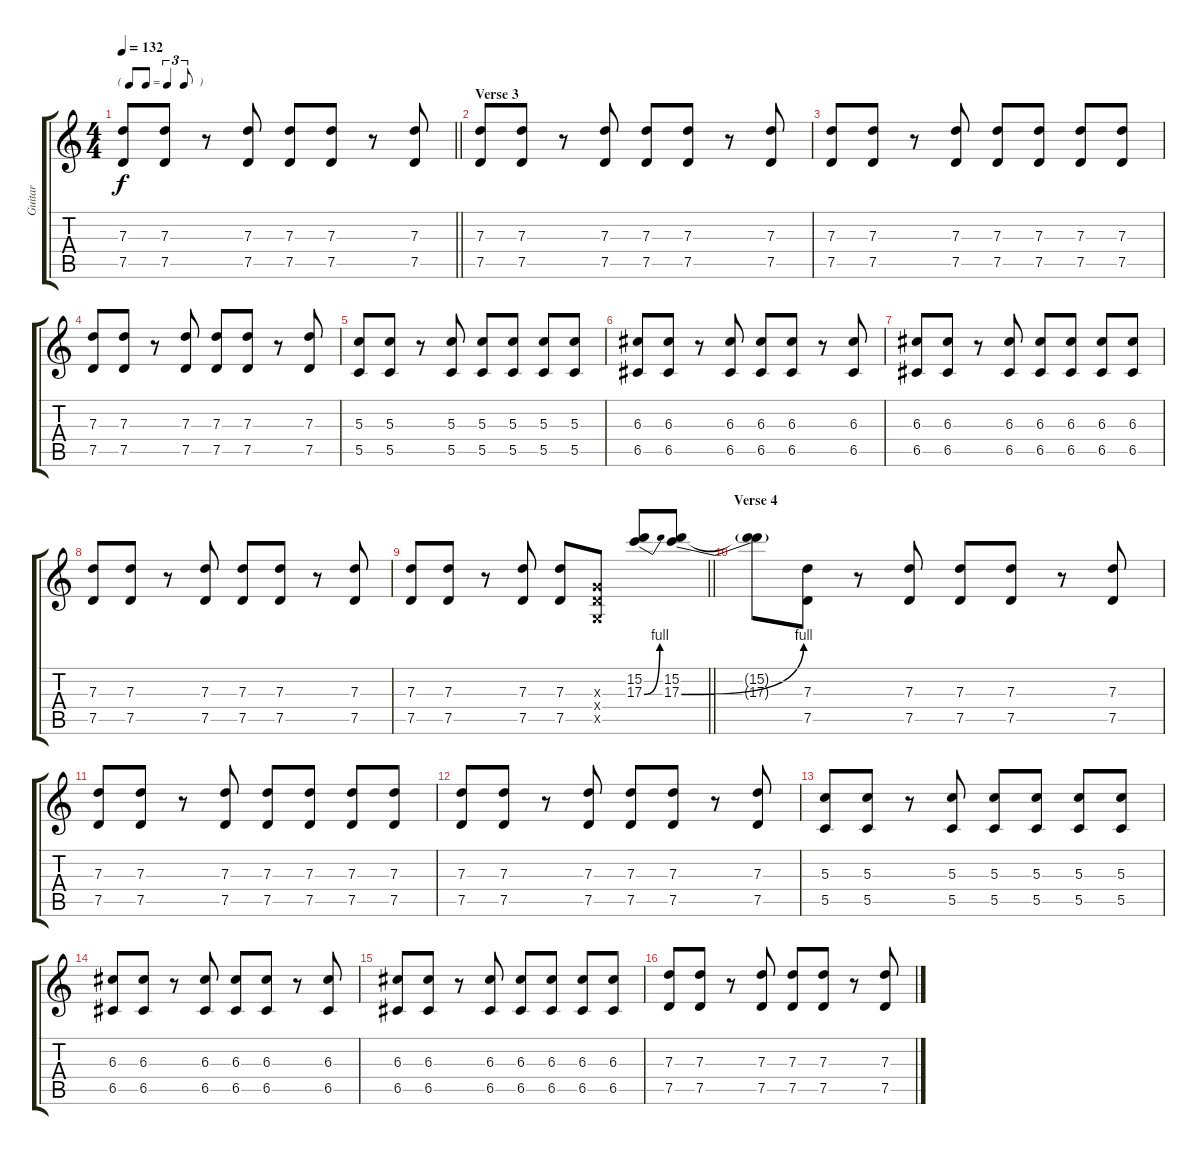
\track ("Guitar" "Guitar") {instrument distortionguitar}
\staff {score tabs}
\tuning (E4 B3 G3 D3 G2 D2) {hide}
\ts (4 4)
\tf triplet8th
\tempo 132
\clef g2
\barLineRight lightlight
\ks c
(7.3 7.5).8{dy f} (7.3 7.5).8 r.8 (7.3 7.5).8 (7.3 7.5).8 (7.3 7.5).8 r.8 (7.3 7.5).8 |
\section ("" "Verse 3")
(7.3 7.5).8 (7.3 7.5).8 r.8 (7.3 7.5).8 (7.3 7.5).8 (7.3 7.5).8 r.8 (7.3 7.5).8 |
(7.3 7.5).8 (7.3 7.5).8 r.8 (7.3 7.5).8 (7.3 7.5).8 (7.3 7.5).8 (7.3 7.5).8 (7.3 7.5).8 |
(7.3 7.5).8 (7.3 7.5).8 r.8 (7.3 7.5).8 (7.3 7.5).8 (7.3 7.5).8 r.8 (7.3 7.5).8 |
(5.3 5.5).8 (5.3 5.5).8 r.8 (5.3 5.5).8 (5.3 5.5).8 (5.3 5.5).8 (5.3 5.5).8 (5.3 5.5).8 |
(6.3 6.5).8 (6.3 6.5).8 r.8 (6.3 6.5).8 (6.3 6.5).8 (6.3 6.5).8 r.8 (6.3 6.5).8 |
(6.3 6.5).8 (6.3 6.5).8 r.8 (6.3 6.5).8 (6.3 6.5).8 (6.3 6.5).8 (6.3 6.5).8 (6.3 6.5).8 |
(7.3 7.5).8 (7.3 7.5).8 r.8 (7.3 7.5).8 (7.3 7.5).8 (7.3 7.5).8 r.8 (7.3 7.5).8 |
\barLineRight lightlight
(7.3 7.5).8 (7.3 7.5).8 r.8 (7.3 7.5).8 (7.3 7.5).8 (0.3{x} 0.4{x} 0.5{x}).8 (15.2 17.3{be (bend 0 0 60 4)}).8{beam Up} (15.2 17.3{be (bend 0 0 60 4)}).8{beam Up} |
\section ("" "Verse 4")
(15.2{t} 17.3{t}).8 (7.3 7.5).8 r.8 (7.3 7.5).8 (7.3 7.5).8 (7.3 7.5).8 r.8 (7.3 7.5).8 |
(7.3 7.5).8 (7.3 7.5).8 r.8 (7.3 7.5).8 (7.3 7.5).8 (7.3 7.5).8 (7.3 7.5).8 (7.3 7.5).8 |
(7.3 7.5).8 (7.3 7.5).8 r.8 (7.3 7.5).8 (7.3 7.5).8 (7.3 7.5).8 r.8 (7.3 7.5).8 |
(5.3 5.5).8 (5.3 5.5).8 r.8 (5.3 5.5).8 (5.3 5.5).8 (5.3 5.5).8 (5.3 5.5).8 (5.3 5.5).8 |
(6.3 6.5).8 (6.3 6.5).8 r.8 (6.3 6.5).8 (6.3 6.5).8 (6.3 6.5).8 r.8 (6.3 6.5).8 |
(6.3 6.5).8 (6.3 6.5).8 r.8 (6.3 6.5).8 (6.3 6.5).8 (6.3 6.5).8 (6.3 6.5).8 (6.3 6.5).8 |
(7.3 7.5).8 (7.3 7.5).8 r.8 (7.3 7.5).8 (7.3 7.5).8 (7.3 7.5).8 r.8 (7.3 7.5).8
